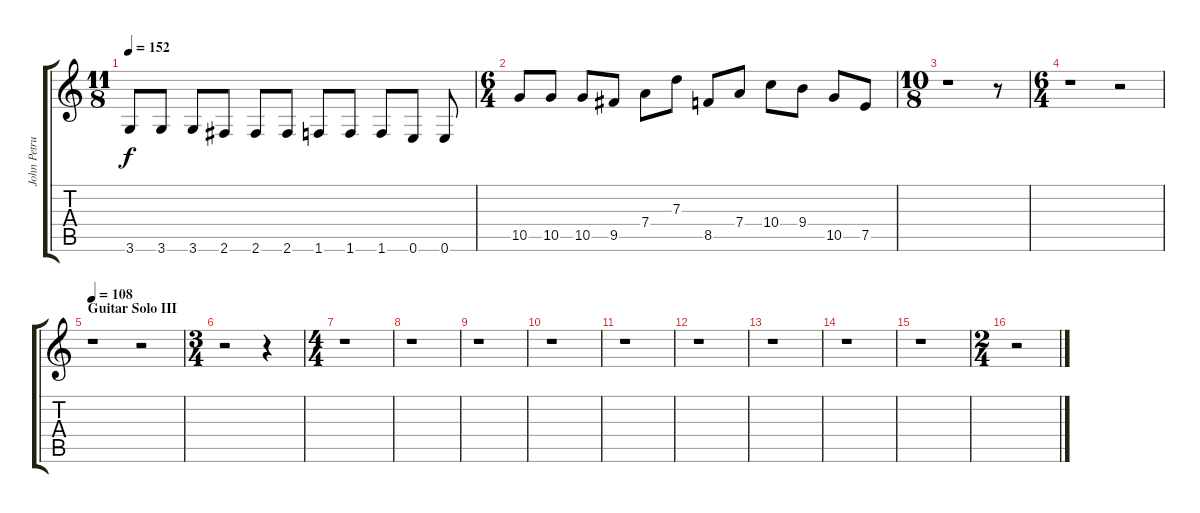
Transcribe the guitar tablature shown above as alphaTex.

\track ("John Petrucci (Guitar 2)" "John Petru") {instrument distortionguitar}
\staff {score tabs}
\tuning (E4 B3 G3 D3 A2 E2) {hide}
\ts (11 8)
\tempo 152
\clef g2
\ks c
3.6.8{dy f} 3.6.8 3.6.8 2.6.8 2.6.8 2.6.8 1.6.8 1.6.8 1.6.8 0.6.8 0.6.8 |
\ts (6 4)
10.5.8 10.5.8 10.5.8 9.5.8 7.4.8 7.3.8 8.5.8 7.4.8 10.4.8 9.4.8 10.5.8 7.5.8 |
\ts (10 8)
r.1 r.8 |
\ts (6 4)
r.1 r.2 |
\section ("" "Guitar Solo III")
\tempo 108
r.1 r.2 |
\ts (3 4)
r.2 r.4 |
\ts (4 4)
r.1 |
r.1 |
r.1 |
r.1 |
r.1 |
r.1 |
r.1 |
r.1 |
r.1 |
\ts (2 4)
r.2
